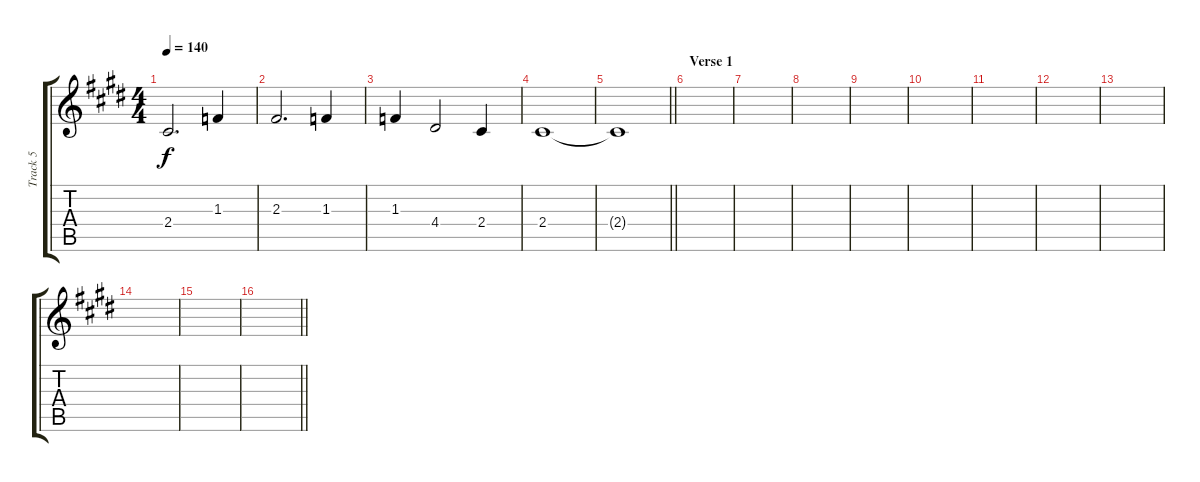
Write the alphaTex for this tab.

\track ("Track 5" "Track 5") {instrument acousticguitarnylon}
\staff {score tabs}
\tuning (Db4 Ab3 E3 B2 Gb2 Db2) {hide}
\ts (4 4)
\tempo 140
\clef g2
\ks e
2.4.2{d dy f} 1.3.4 |
2.3.2{d} 1.3.4 |
1.3.4 4.4.2 2.4.4 |
2.4.1 |
\barLineRight lightlight
2.4{t}.1 |
\section ("" "Verse 1")
|
|
|
|
|
|
|
|
|
|
\barLineRight lightlight
